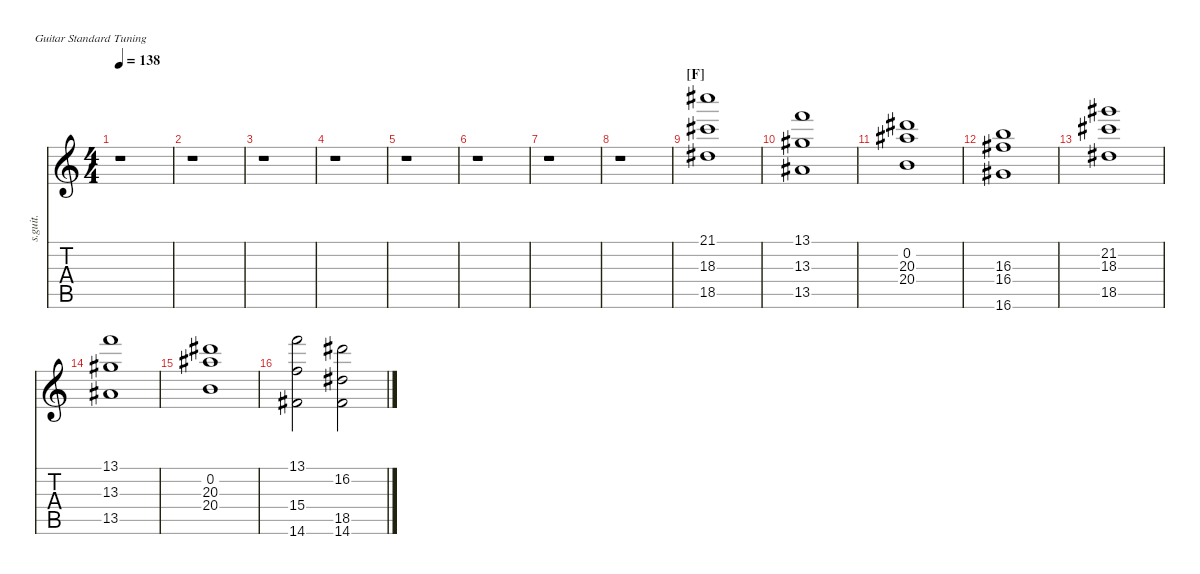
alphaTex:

\defaultSystemsLayout 4
\hideDynamics
\bracketExtendMode nobrackets
\track ("Synthesizer" "s.guit.") {instrument pad2warm}
\staff {score tabs}
\tuning (E4 B3 G3 D3 A2 E2)
\displaytranspose 12
\ts (4 4)
\tempo 138
\clef g2
\ks c
r.1{dy mf} |
r.1 |
r.1 |
r.1 |
r.1 |
r.1 |
r.1 |
r.1 |
\section ("F" "")
(21.1{acc #} 18.3{acc #} 18.5{acc #}).1{lyrics (0 "") lyrics (1 "") lyrics (2 "") lyrics (3 "") lyrics (4 "")} |
(13.3{acc #} 13.5{acc #} 13.1).1{lyrics (0 "") lyrics (1 "") lyrics (2 "") lyrics (3 "") lyrics (4 "")} |
(20.3{acc #} 20.4{acc #} 0.2).1{lyrics (0 "") lyrics (1 "") lyrics (2 "") lyrics (3 "") lyrics (4 "")} |
(16.3 16.4{acc #} 16.6{acc #}).1{lyrics (0 "") lyrics (1 "") lyrics (2 "") lyrics (3 "") lyrics (4 "")} |
(21.2{acc #} 18.3{acc #} 18.5{acc #}).1{lyrics (0 "") lyrics (1 "") lyrics (2 "") lyrics (3 "") lyrics (4 "")} |
(13.1 13.3{acc #} 13.5{acc #}).1{lyrics (0 "") lyrics (1 "") lyrics (2 "") lyrics (3 "") lyrics (4 "")} |
(20.3{acc #} 20.4{acc #} 0.2).1{lyrics (0 "") lyrics (1 "") lyrics (2 "") lyrics (3 "") lyrics (4 "")} |
(13.1 15.4 14.6{acc #}).2{lyrics (0 "") lyrics (1 "") lyrics (2 "") lyrics (3 "") lyrics (4 "")} (16.2{acc #} 18.5{acc #} 14.6{acc #}).2{lyrics (0 "") lyrics (1 "") lyrics (2 "") lyrics (3 "") lyrics (4 "")}
